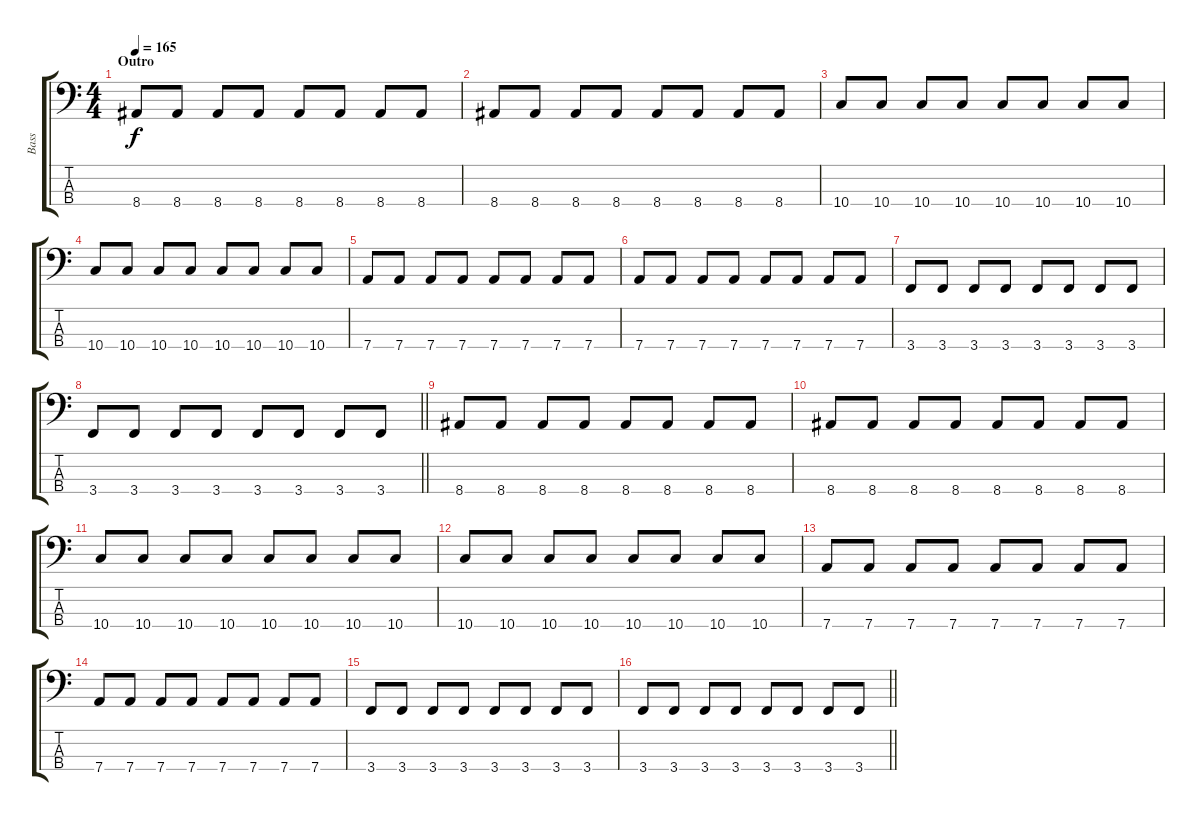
\track ("Bass" "Bass") {instrument electricbasspick}
\staff {score tabs}
\tuning (G2 D2 A1 D1) {hide}
\ts (4 4)
\section ("" "Outro")
\tempo 165
\clef f4
\ks c
8.4.8{dy f} 8.4.8 8.4.8 8.4.8 8.4.8 8.4.8 8.4.8 8.4.8 |
8.4.8 8.4.8 8.4.8 8.4.8 8.4.8 8.4.8 8.4.8 8.4.8 |
10.4.8 10.4.8 10.4.8 10.4.8 10.4.8 10.4.8 10.4.8 10.4.8 |
10.4.8 10.4.8 10.4.8 10.4.8 10.4.8 10.4.8 10.4.8 10.4.8 |
7.4.8 7.4.8 7.4.8 7.4.8 7.4.8 7.4.8 7.4.8 7.4.8 |
7.4.8 7.4.8 7.4.8 7.4.8 7.4.8 7.4.8 7.4.8 7.4.8 |
3.4.8 3.4.8 3.4.8 3.4.8 3.4.8 3.4.8 3.4.8 3.4.8 |
\barLineRight lightlight
3.4.8 3.4.8 3.4.8 3.4.8 3.4.8 3.4.8 3.4.8 3.4.8 |
\section ("" "")
8.4.8 8.4.8 8.4.8 8.4.8 8.4.8 8.4.8 8.4.8 8.4.8 |
8.4.8 8.4.8 8.4.8 8.4.8 8.4.8 8.4.8 8.4.8 8.4.8 |
10.4.8 10.4.8 10.4.8 10.4.8 10.4.8 10.4.8 10.4.8 10.4.8 |
10.4.8 10.4.8 10.4.8 10.4.8 10.4.8 10.4.8 10.4.8 10.4.8 |
7.4.8 7.4.8 7.4.8 7.4.8 7.4.8 7.4.8 7.4.8 7.4.8 |
7.4.8 7.4.8 7.4.8 7.4.8 7.4.8 7.4.8 7.4.8 7.4.8 |
3.4.8 3.4.8 3.4.8 3.4.8 3.4.8 3.4.8 3.4.8 3.4.8 |
\barLineRight lightlight
3.4.8 3.4.8 3.4.8 3.4.8 3.4.8 3.4.8 3.4.8 3.4.8
